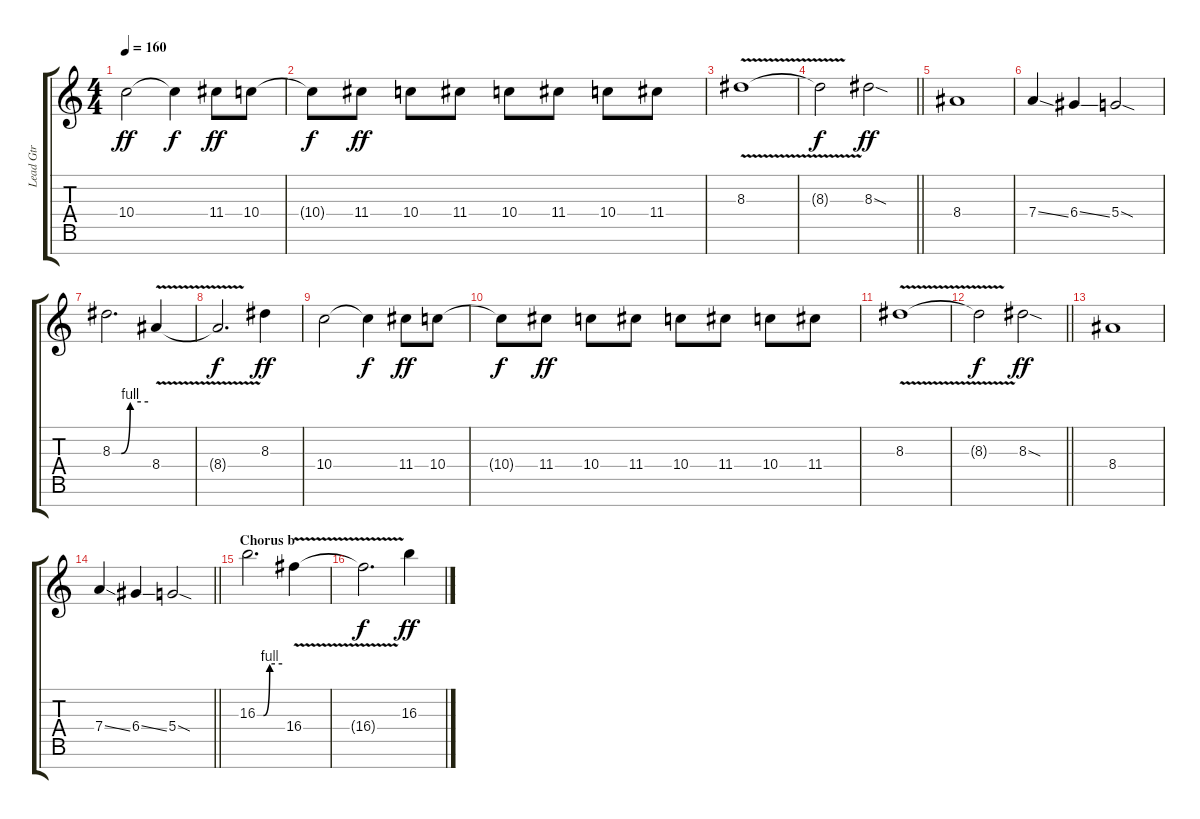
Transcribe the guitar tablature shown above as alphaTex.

\track ("Lead Gtr" "Lead Gtr") {instrument distortionguitar}
\staff {score tabs}
\tuning (E4 B3 G3 D3 A2 E2 B1) {hide}
\ts (4 4)
\tempo 160
\clef g2
\ks c
10.4.2{dy ff} 10.4{t}.4{dy f} 11.4.8{dy ff} 10.4.8 |
10.4{t}.8{dy f} 11.4.8{dy ff} 10.4.8 11.4.8 10.4.8 11.4.8 10.4.8 11.4.8 |
8.3{v}.1 |
\barLineRight lightlight
8.3{t}.2{dy f} 8.3{sod}.2{dy ff} |
8.4.1 |
7.4{ss}.4 6.4{ss}.4 5.4{sod}.2 |
8.3{be (custom 0 0 15 0 30 4 60 4)}.2{d} 8.4{v}.4 |
8.4{t}.2{d dy f} 8.3.4{dy ff} |
10.4.2 10.4{t}.4{dy f} 11.4.8{dy ff} 10.4.8 |
10.4{t}.8{dy f} 11.4.8{dy ff} 10.4.8 11.4.8 10.4.8 11.4.8 10.4.8 11.4.8 |
8.3{v}.1 |
\barLineRight lightlight
8.3{t}.2{dy f} 8.3{sod}.2{dy ff} |
8.4.1 |
\barLineRight lightlight
7.4{ss}.4 6.4{ss}.4 5.4{sod}.2 |
\section ("" "Chorus b")
16.3{be (custom 0 0 15 0 30 4 60 4)}.2{d} 16.4{v}.4 |
16.4{t}.2{d dy f} 16.3.4{dy ff}
